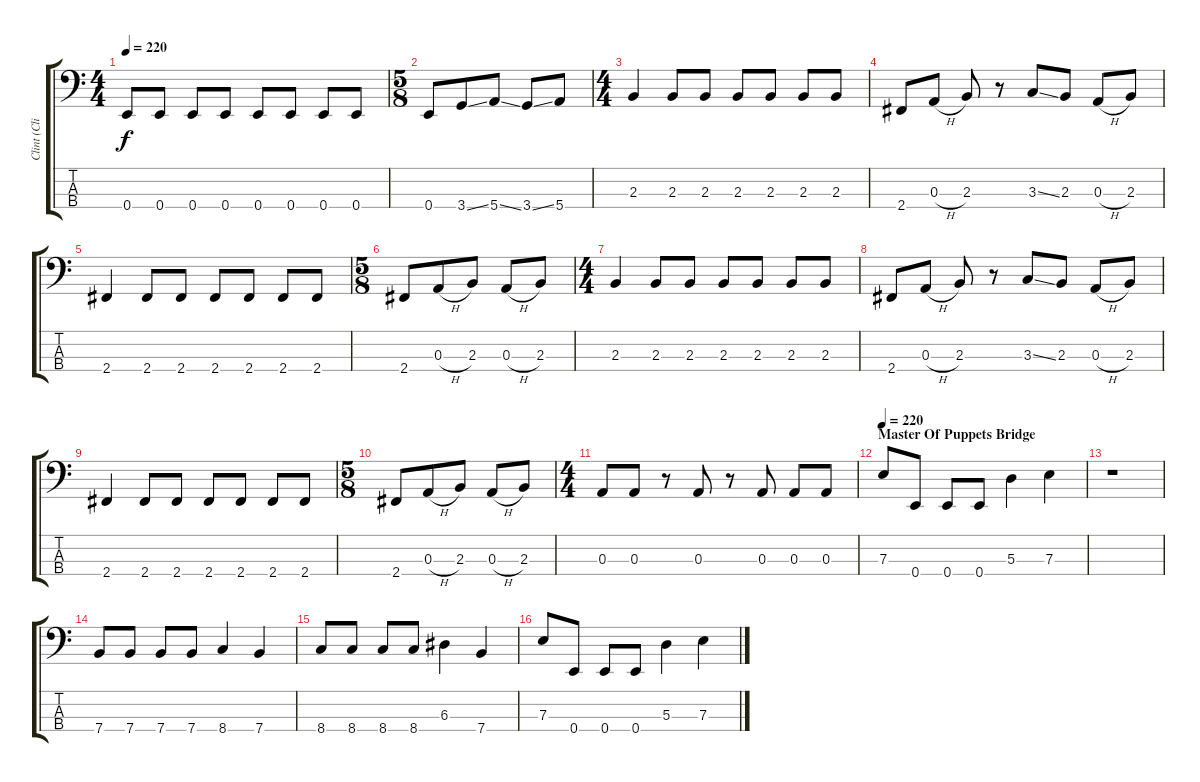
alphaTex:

\track ("Clint (Cliffs Bass)" "Clint (Cli") {instrument electricbassfinger}
\staff {score tabs}
\tuning (G2 D2 A1 E1) {hide}
\ts (4 4)
\tempo 220
\clef f4
\ks c
0.4.8{dy f} 0.4.8 0.4.8 0.4.8 0.4.8 0.4.8 0.4.8 0.4.8 |
\ts (5 8)
0.4.8 3.4{ss}.8 5.4{ss}.8 3.4{ss}.8 5.4.8 |
\ts (4 4)
2.3.4 2.3.8 2.3.8 2.3.8 2.3.8 2.3.8 2.3.8 |
2.4.8 0.3{h}.8 2.3.8 r.8 3.3{ss}.8 2.3.8 0.3{h}.8 2.3.8 |
2.4.4 2.4.8 2.4.8 2.4.8 2.4.8 2.4.8 2.4.8 |
\ts (5 8)
2.4.8 0.3{h}.8 2.3.8 0.3{h}.8 2.3.8 |
\ts (4 4)
2.3.4 2.3.8 2.3.8 2.3.8 2.3.8 2.3.8 2.3.8 |
2.4.8 0.3{h}.8 2.3.8 r.8 3.3{ss}.8 2.3.8 0.3{h}.8 2.3.8 |
2.4.4 2.4.8 2.4.8 2.4.8 2.4.8 2.4.8 2.4.8 |
\ts (5 8)
2.4.8 0.3{h}.8 2.3.8 0.3{h}.8 2.3.8 |
\ts (4 4)
0.3.8 0.3.8 r.8 0.3.8 r.8 0.3.8 0.3.8 0.3.8 |
\section ("" "Master Of Puppets Bridge")
\tempo 220
7.3.8 0.4.8 0.4.8 0.4.8 5.3.4 7.3.4 |
r.1 |
7.4.8 7.4.8 7.4.8 7.4.8 8.4.4 7.4.4 |
8.4.8 8.4.8 8.4.8 8.4.8 6.3.4 7.4.4 |
7.3.8 0.4.8 0.4.8 0.4.8 5.3.4 7.3.4
